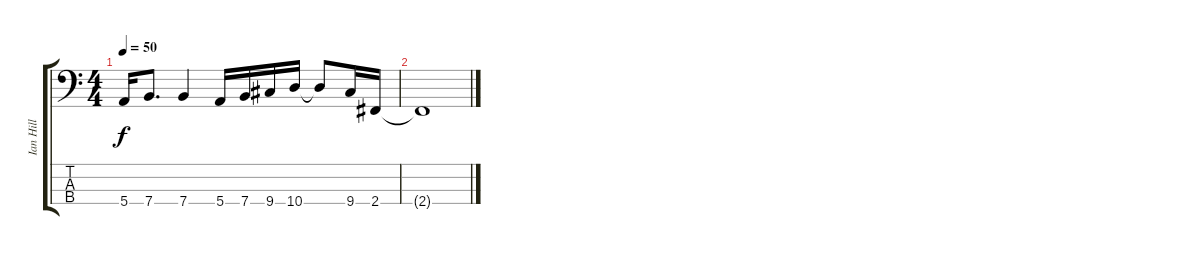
\track ("Ian Hill" "Ian Hill") {instrument electricbasspick}
\staff {score tabs}
\tuning (G2 D2 A1 E1) {hide}
\ts (4 4)
\tempo 50
\clef f4
\ks c
5.4.16{dy f} 7.4.8{d} 7.4.4 5.4.16 7.4.16 9.4.16 10.4.16 10.4{t}.8 9.4.16 2.4.16 |
2.4{t}.1
